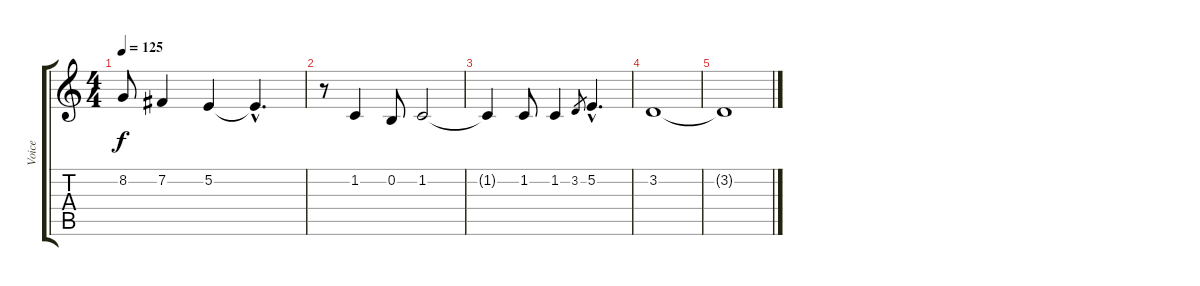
\track ("Voice" "Voice") {instrument harmonica}
\staff {score tabs}
\tuning (E4 B3 G3 D3 A2 E2) {hide}
\ts (4 4)
\tempo 125
\clef g2
\ks c
8.2{t}.8{dy f} 7.2.4 5.2.4 5.2{hac t}.4{d} |
r.8 1.2.4 0.2.8 1.2.2 |
1.2{t}.4 1.2.8 1.2.4 3.2.8{gr} 5.2{hac}.4{d} |
3.2.1 |
3.2{t}.1
